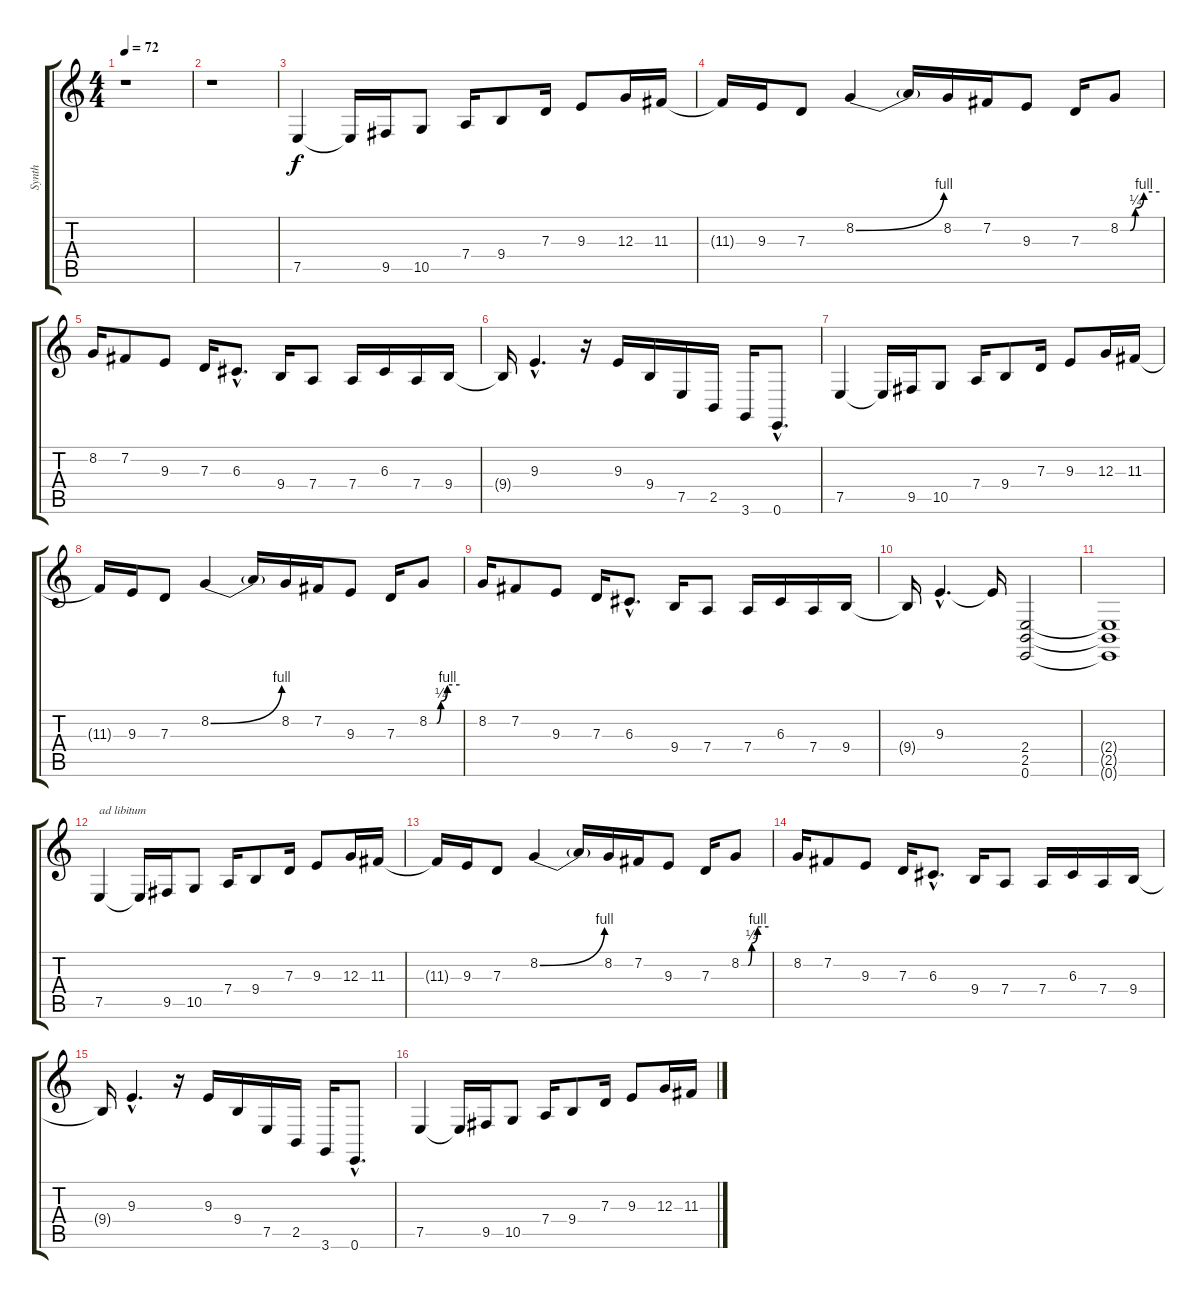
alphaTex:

\track ("Synth" "Synth") {instrument lead1square}
\staff {score tabs}
\tuning (E4 B3 G3 D3 A2 E2) {hide}
\ts (4 4)
\tempo 72
\clef g2
\ks c
r.1{dy f} |
r.1 |
7.5.4 7.5{t}.16 9.5.16 10.5.8 7.4.16 9.4.8 7.3.16 9.3.8 12.3.16 11.3.16 |
11.3{t}.16 9.3.16 7.3.8 8.2{be (bend 0 0 60 4)}.4 8.2{t}.16 8.2.16 7.2.16 9.3.8 7.3.16 8.2{be (custom 0 0 15 0 23 1 36 4 60 4)}.8 |
8.2.16 7.2.8 9.3.8 7.3.16 6.3{hac}.8{d} 9.4.16 7.4.8 7.4.16 6.3.16 7.4.16 9.4.16 |
9.4{t}.16 9.3{hac}.4{d} r.16 9.3.16 9.4.16 7.5.16 2.5.16 3.6.16 0.6{hac}.8{d} |
7.5.4 7.5{t}.16 9.5.16 10.5.8 7.4.16 9.4.8 7.3.16 9.3.8 12.3.16 11.3.16 |
11.3{t}.16 9.3.16 7.3.8 8.2{be (bend 0 0 60 4)}.4 8.2{t}.16 8.2.16 7.2.16 9.3.8 7.3.16 8.2{be (custom 0 0 15 0 23 1 36 4 60 4)}.8 |
8.2.16 7.2.8 9.3.8 7.3.16 6.3{hac}.8{d} 9.4.16 7.4.8 7.4.16 6.3.16 7.4.16 9.4.16 |
9.4{t}.16 9.3{hac}.4{d} 9.3{t}.16 (2.4 2.5 0.6).2 |
(2.4{t} 2.5{t} 0.6{t}).1 |
7.5.4{txt "ad libitum"} 7.5{t}.16 9.5.16 10.5.8 7.4.16 9.4.8 7.3.16 9.3.8 12.3.16 11.3.16 |
11.3{t}.16 9.3.16 7.3.8 8.2{be (bend 0 0 60 4)}.4 8.2{t}.16 8.2.16 7.2.16 9.3.8 7.3.16 8.2{be (custom 0 0 15 0 23 1 36 4 60 4)}.8 |
8.2.16 7.2.8 9.3.8 7.3.16 6.3{hac}.8{d} 9.4.16 7.4.8 7.4.16 6.3.16 7.4.16 9.4.16 |
9.4{t}.16 9.3{hac}.4{d} r.16 9.3.16 9.4.16 7.5.16 2.5.16 3.6.16 0.6{hac}.8{d} |
7.5.4 7.5{t}.16 9.5.16 10.5.8 7.4.16 9.4.8 7.3.16 9.3.8 12.3.16 11.3.16
